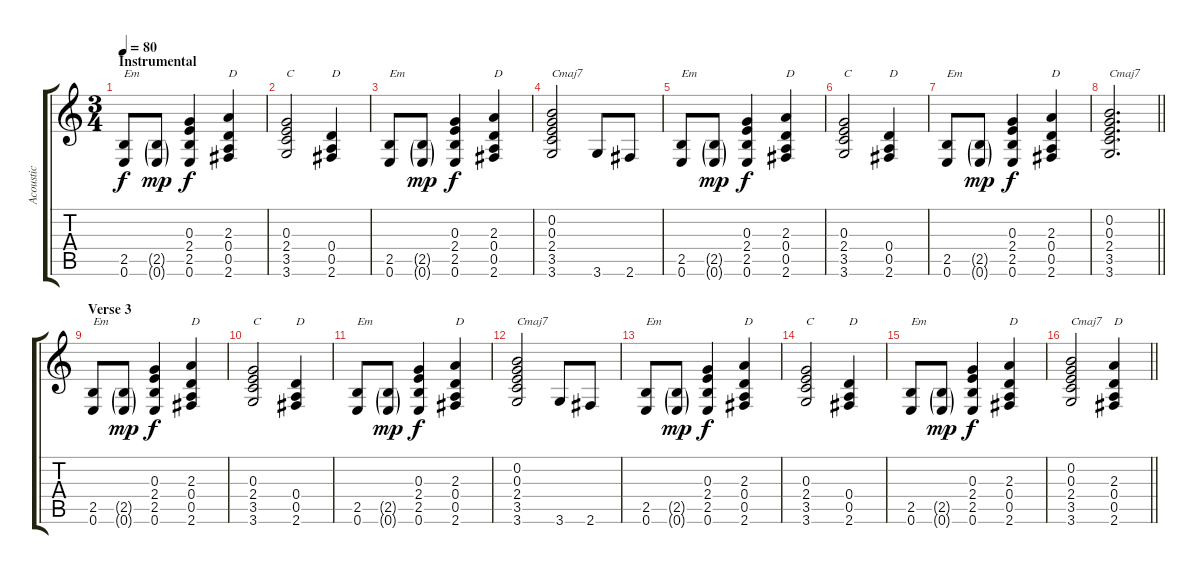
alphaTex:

\track ("Acoustic" "Acoustic") {instrument acousticguitarsteel}
\staff {score tabs}
\tuning (E4 B3 G3 D3 A2 E2) {hide}
\ts (3 4)
\section ("" "Instrumental")
\tempo 80
\clef g2
\ks c
(2.5 0.6).8{txt "Em" dy f} (2.5{g} 0.6{g}).8{dy mp} (0.3 2.4 2.5 0.6).4{dy f} (2.3 0.4 0.5 2.6).4{txt "D"} |
(0.3 2.4 3.5 3.6).2{txt "C"} (0.4 0.5 2.6).4{txt "D"} |
(2.5 0.6).8{txt "Em"} (2.5{g} 0.6{g}).8{dy mp} (0.3 2.4 2.5 0.6).4{dy f} (2.3 0.4 0.5 2.6).4{txt "D"} |
(0.2 0.3 2.4 3.5 3.6).2{txt "Cmaj7"} 3.6.8 2.6.8 |
(2.5 0.6).8{txt "Em"} (2.5{g} 0.6{g}).8{dy mp} (0.3 2.4 2.5 0.6).4{dy f} (2.3 0.4 0.5 2.6).4{txt "D"} |
(0.3 2.4 3.5 3.6).2{txt "C"} (0.4 0.5 2.6).4{txt "D"} |
(2.5 0.6).8{txt "Em"} (2.5{g} 0.6{g}).8{dy mp} (0.3 2.4 2.5 0.6).4{dy f} (2.3 0.4 0.5 2.6).4{txt "D"} |
\barLineRight lightlight
(0.2 0.3 2.4 3.5 3.6).2{d txt "Cmaj7"} |
\section ("" "Verse 3")
(2.5 0.6).8{txt "Em"} (2.5{g} 0.6{g}).8{dy mp} (0.3 2.4 2.5 0.6).4{dy f} (2.3 0.4 0.5 2.6).4{txt "D"} |
(0.3 2.4 3.5 3.6).2{txt "C"} (0.4 0.5 2.6).4{txt "D"} |
(2.5 0.6).8{txt "Em"} (2.5{g} 0.6{g}).8{dy mp} (0.3 2.4 2.5 0.6).4{dy f} (2.3 0.4 0.5 2.6).4{txt "D"} |
(0.2 0.3 2.4 3.5 3.6).2{txt "Cmaj7"} 3.6.8 2.6.8 |
(2.5 0.6).8{txt "Em"} (2.5{g} 0.6{g}).8{dy mp} (0.3 2.4 2.5 0.6).4{dy f} (2.3 0.4 0.5 2.6).4{txt "D"} |
(0.3 2.4 3.5 3.6).2{txt "C"} (0.4 0.5 2.6).4{txt "D"} |
(2.5 0.6).8{txt "Em"} (2.5{g} 0.6{g}).8{dy mp} (0.3 2.4 2.5 0.6).4{dy f} (2.3 0.4 0.5 2.6).4{txt "D"} |
\barLineRight lightlight
(0.2 0.3 2.4 3.5 3.6).2{txt "Cmaj7"} (2.3 0.4 0.5 2.6).4{txt "D"}
